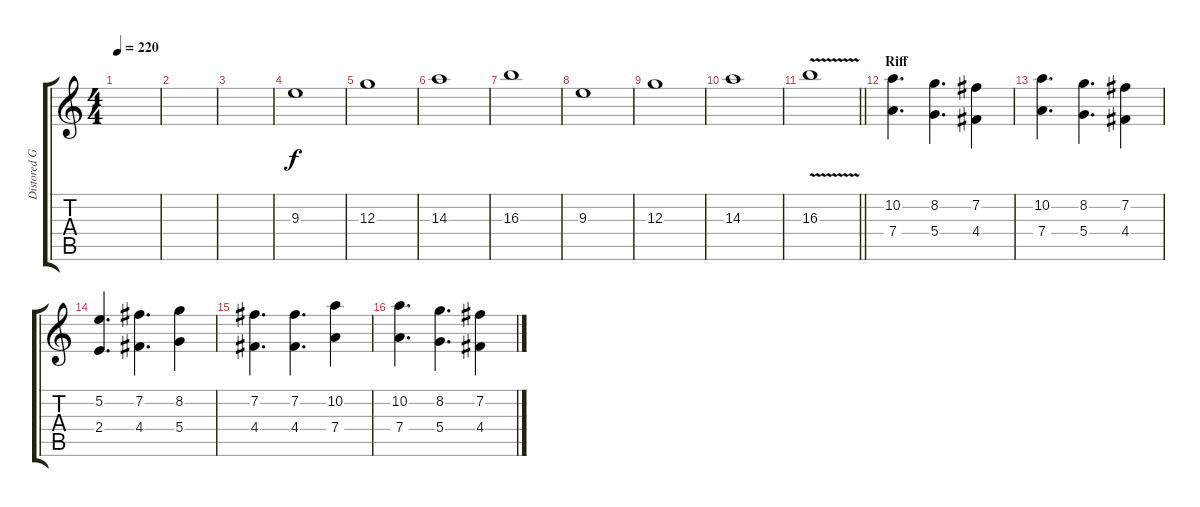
\track ("Distored Guitar" "Distored G") {instrument distortionguitar}
\staff {score tabs}
\tuning (E4 B3 G3 D3 A2 E2) {hide}
\ts (4 4)
\tempo 220
\clef g2
\ks c
|
|
|
9.3.1{dy f} |
12.3.1 |
14.3.1 |
16.3.1 |
9.3.1 |
12.3.1 |
14.3.1 |
\barLineRight lightlight
16.3{v}.1 |
\section ("" "Riff")
(10.2 7.4).4{d} (8.2 5.4).4{d} (7.2 4.4).4 |
(10.2 7.4).4{d} (8.2 5.4).4{d} (7.2 4.4).4 |
(5.2 2.4).4{d} (7.2 4.4).4{d} (8.2 5.4).4 |
(7.2 4.4).4{d} (7.2 4.4).4{d} (10.2 7.4).4 |
(10.2 7.4).4{d} (8.2 5.4).4{d} (7.2 4.4).4
